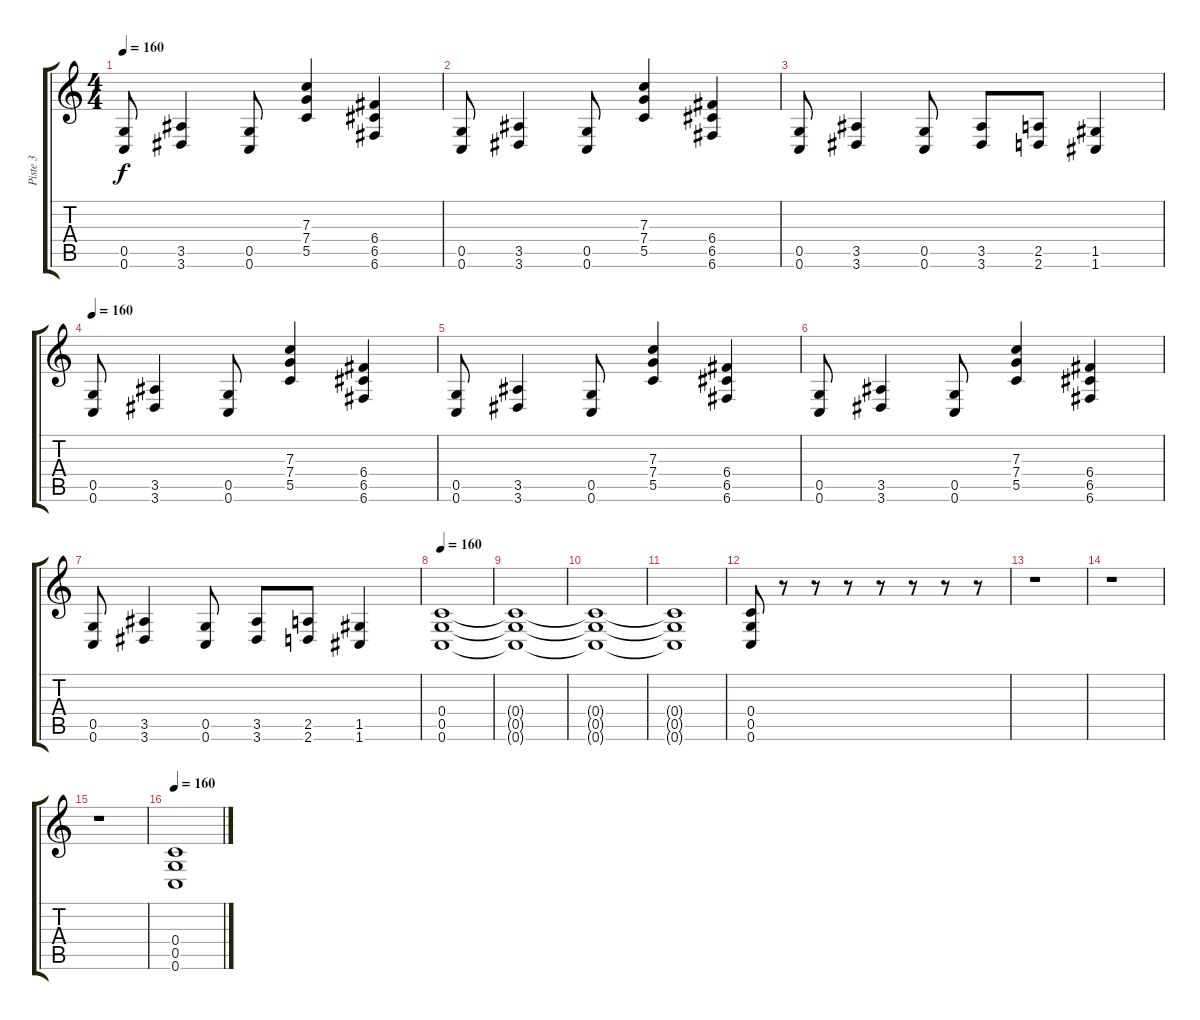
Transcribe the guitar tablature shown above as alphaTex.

\track ("Piste 3" "Piste 3") {instrument overdrivenguitar}
\staff {score tabs}
\tuning (D4 A3 F3 C3 G2 C2) {hide}
\ts (4 4)
\tempo 160
\clef g2
\ks c
(0.5 0.6).8{dy f} (3.5 3.6).4 (0.5 0.6).8 (7.3 7.4 5.5).4 (6.4 6.5 6.6).4 |
(0.5 0.6).8 (3.5 3.6).4 (0.5 0.6).8 (7.3 7.4 5.5).4 (6.4 6.5 6.6).4 |
(0.5 0.6).8 (3.5 3.6).4 (0.5 0.6).8 (3.5 3.6).8 (2.5 2.6).8 (1.5 1.6).4 |
\tempo 160
(0.5 0.6).8 (3.5 3.6).4 (0.5 0.6).8 (7.3 7.4 5.5).4 (6.4 6.5 6.6).4 |
(0.5 0.6).8 (3.5 3.6).4 (0.5 0.6).8 (7.3 7.4 5.5).4 (6.4 6.5 6.6).4 |
(0.5 0.6).8 (3.5 3.6).4 (0.5 0.6).8 (7.3 7.4 5.5).4 (6.4 6.5 6.6).4 |
(0.5 0.6).8 (3.5 3.6).4 (0.5 0.6).8 (3.5 3.6).8 (2.5 2.6).8 (1.5 1.6).4 |
\tempo 160
(0.4 0.5 0.6).1 |
(0.4{t} 0.5{t} 0.6{t}).1 |
(0.4{t} 0.5{t} 0.6{t}).1 |
(0.4{t} 0.5{t} 0.6{t}).1 |
(0.4 0.5 0.6).8 r.8 r.8 r.8 r.8 r.8 r.8 r.8 |
r.1 |
r.1 |
r.1 |
\tempo 160
(0.4 0.5 0.6).1
